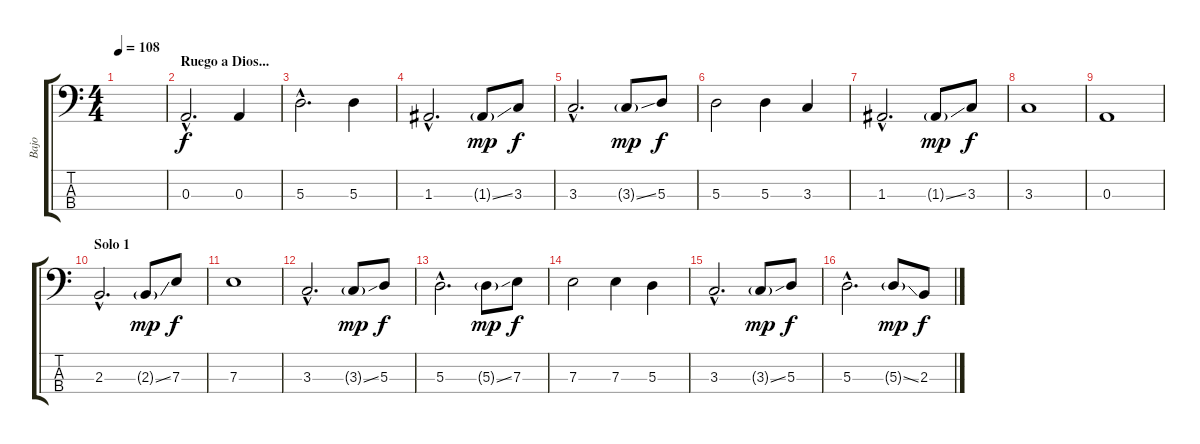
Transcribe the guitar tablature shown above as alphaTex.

\track ("Bajo" "Bajo") {instrument electricbassfinger}
\staff {score tabs}
\tuning (G2 D2 A1 E1) {hide}
\ts (4 4)
\tempo 108
\clef f4
\ks c
|
\section ("" "Ruego a Dios...")
0.3{hac}.2{d} 0.3.4 |
5.3{hac}.2{d} 5.3.4 |
1.3{hac}.2{d} 1.3{ss g}.8{dy mp} 3.3.8{dy f} |
3.3{hac}.2{d} 3.3{ss g}.8{dy mp} 5.3.8{dy f} |
5.3.2 5.3.4 3.3.4 |
1.3{hac}.2{d} 1.3{ss g}.8{dy mp} 3.3.8{dy f} |
3.3.1 |
0.3.1 |
\section ("" "Solo 1")
2.3{hac}.2{d} 2.3{ss g}.8{dy mp} 7.3.8{dy f} |
7.3.1 |
3.3{hac}.2{d} 3.3{ss g}.8{dy mp} 5.3.8{dy f} |
5.3{hac}.2{d} 5.3{ss g}.8{dy mp} 7.3.8{dy f} |
7.3.2 7.3.4 5.3.4 |
3.3{hac}.2{d} 3.3{ss g}.8{dy mp} 5.3.8{dy f} |
5.3{hac}.2{d} 5.3{ss g}.8{dy mp} 2.3.8{dy f}
